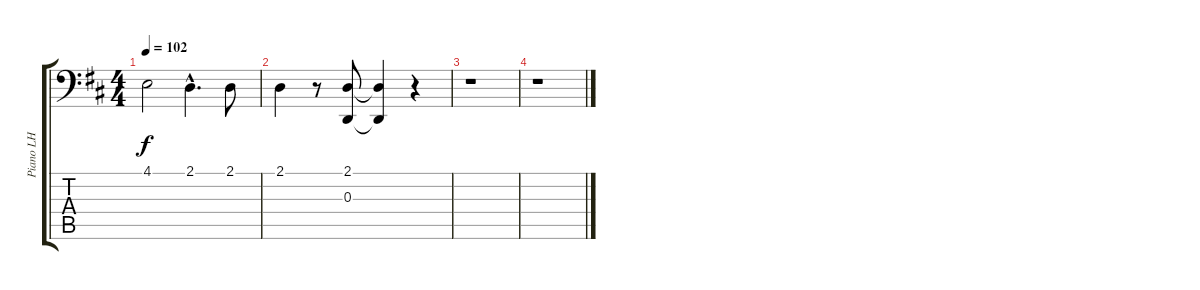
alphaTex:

\track ("Piano LH" "Piano LH") {instrument brightacousticpiano}
\staff {score tabs}
\tuning (C3 G2 D2 A1 E1 B0) {hide}
\ts (4 4)
\tempo 102
\clef f4
\ks d
4.1{t}.2{dy f} 2.1{hac}.4{d} 2.1.8 |
2.1.4 r.8 (2.1 0.3).8 (2.1{t} 0.3{t}).4 r.4 |
r.1 |
r.1
